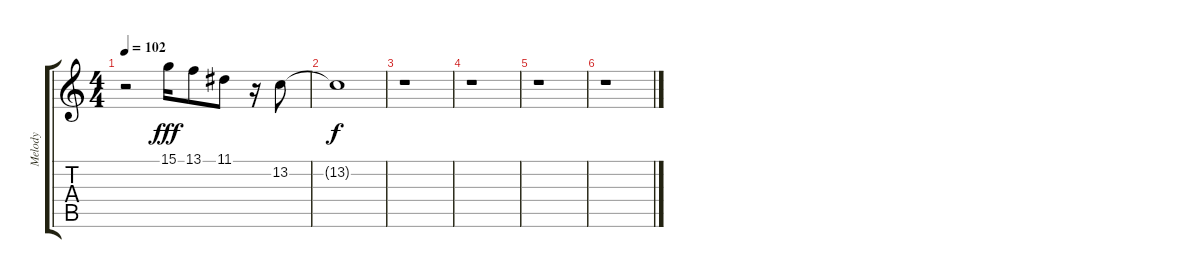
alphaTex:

\track ("Melody" "Melody") {instrument sopranosax}
\staff {score tabs}
\tuning (E4 B3 G3 D3 A2 E2) {hide}
\ts (4 4)
\tempo 102
\clef g2
\ks c
r.2{dy f} 15.1.16{dy fff} 13.1.8 11.1.8 r.16 13.2.8 |
13.2{t}.1{dy f} |
r.1 |
r.1 |
r.1 |
r.1
